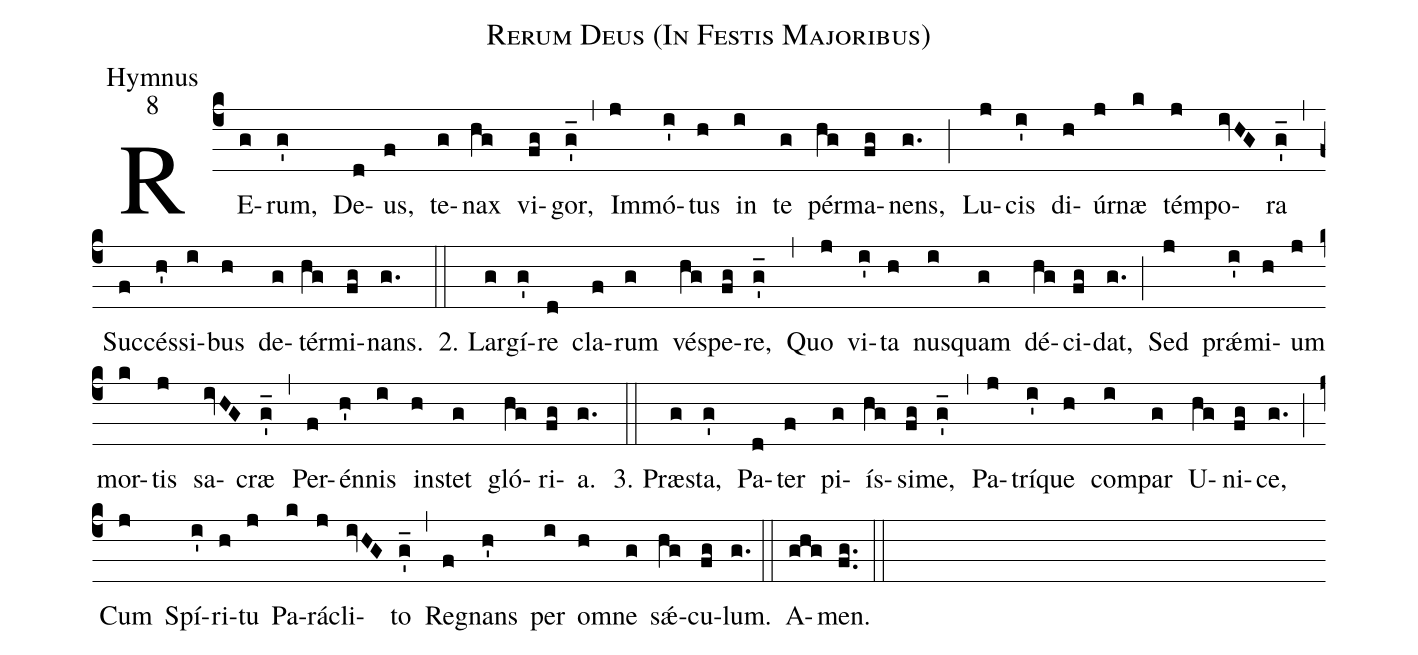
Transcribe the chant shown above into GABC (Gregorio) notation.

name:Rerum Deus (In Festis Majoribus);
office-part:Hymnus;
mode:8;
%%
(c4)RE(g)rum,(g') De(d)us,(f) te(g)nax(hg) vi(fg)gor,(g'_) (,)
Im(j)mó(i')tus(h) in(i) te(g) pér(hg)ma(fg)nens,(g.) (;)
Lu(j)cis(i') di(h)úr(j)næ(k) tém(j)po(ivHG)ra(g'_) (,)
Suc(f)cés(h')si(i)bus(h) de(g)tér(hg)mi(fg)nans.(g.) (::)

2. Lar(g)gí(g')re(d) cla(f)rum(g) vés(hg)pe(fg)re,(g'_) (,)
Quo(j) vi(i')ta(h) nus(i)quam(g) dé(hg)ci(fg)dat,(g.) (;)
Sed(j) prǽ(i')mi(h)um(j) mor(k)tis(j) sa(ivHG)cræ(g'_) (,)
Per(f)én(h')nis(i) in(h)stet(g) gló(hg)ri(fg)a.(g.) (::)

3. Præ(g)sta,(g') Pa(d)ter(f) pi(g)ís(hg)si(fg)me,(g'_) (,)
Pa(j)trí(i')que(h) com(i)par(g) U(hg)ni(fg)ce,(g.) (;)
Cum(j) Spí(i')ri(h)tu(j) Pa(k)rá(j)cli(ivHG)to(g'_) (,)
Re(f)gnans(h') per(i) om(h)ne(g) sǽ(hg)cu(fg)lum.(g.) (::)
A(ghg)men.(fg..) (::)
